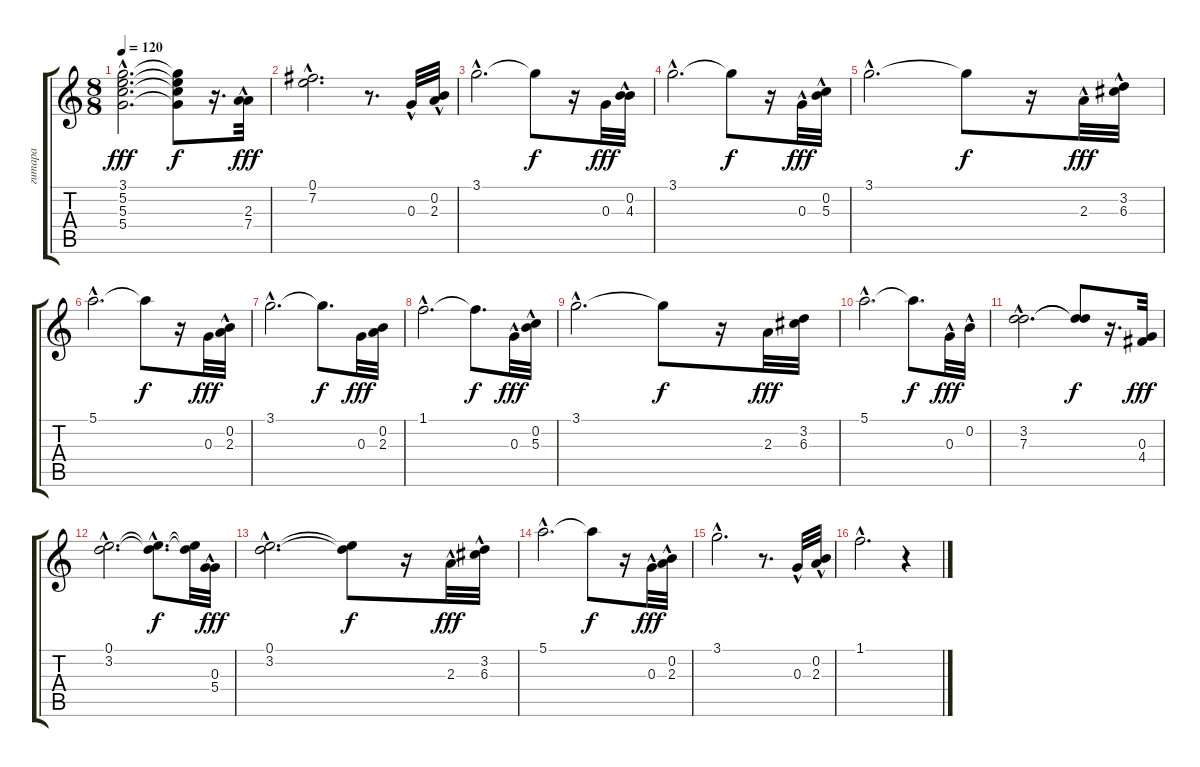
\track ("гитара" "гитара") {instrument acousticguitarsteel}
\staff {score tabs}
\tuning (E4 B3 G3 D3 A2 E2) {hide}
\ts (8 8)
\tempo 120
\clef g2
\ks c
(3.1{hac} 5.2{hac} 5.3{hac} 5.4{hac}).2{d dy fff} (3.1{t} 5.2{t} 5.3{t} 5.4{t}).8{dy f} r.16{d} (2.3{hac} 7.4{hac}).32{dy fff} |
(0.1{hac} 7.2{hac}).2{d} r.8{d} 0.3{hac}.32 (0.2{hac} 2.3{hac}).32 |
3.1{hac}.2{d} 3.1{t}.8{dy f} r.16 0.3.32{dy fff} (0.2 4.3{hac}).32 |
3.1{hac}.2{d} 3.1{t}.8{dy f} r.16 0.3{hac}.32{dy fff} (0.2{hac} 5.3{hac}).32 |
3.1{hac}.2{d} 3.1{t}.8{dy f} r.16 2.3{hac}.32{dy fff} (3.2{hac} 6.3{hac}).32 |
5.1{hac}.2{d} 5.1{t}.8{dy f} r.16 0.3.32{dy fff} (0.2 2.3{hac}).32 |
3.1{hac}.2{d} 3.1{t}.8{d dy f} 0.3.32{dy fff} (0.2 2.3).32 |
1.1{hac}.2{d} 1.1{t}.8{d dy f} 0.3{hac}.32{dy fff} (0.2{hac} 5.3{hac}).32 |
3.1{hac}.2{d} 3.1{t}.8{dy f} r.16 2.3.32{dy fff} (3.2 6.3).32 |
5.1{hac}.2{d} 5.1{t}.8{d dy f} 0.3{hac}.32{dy fff} 0.2{hac}.32 |
(3.2{hac} 7.3{hac}).2{d} (3.2{t} 7.3{t}).8{dy f} r.16{d} (0.3 4.4).32{dy fff} |
(0.1{hac} 3.2{hac}).2{d} (0.1{hac t} 3.2{hac t}).8{d dy f} (0.1{t} 3.2{t}).32 (0.3{hac} 5.4{hac}).32{dy fff} |
(0.1{hac} 3.2{hac}).2{d} (0.1{t} 3.2{t}).8{dy f} r.16 2.3{hac}.32{dy fff} (3.2{hac} 6.3{hac}).32 |
5.1{hac}.2{d} 5.1{t}.8{dy f} r.16 0.3{hac}.32{dy fff} (0.2{hac} 2.3{hac}).32 |
3.1{hac}.2{d} r.8{d} 0.3{hac}.32 (0.2{hac} 2.3{hac}).32 |
1.1{hac}.2{d} r.4
